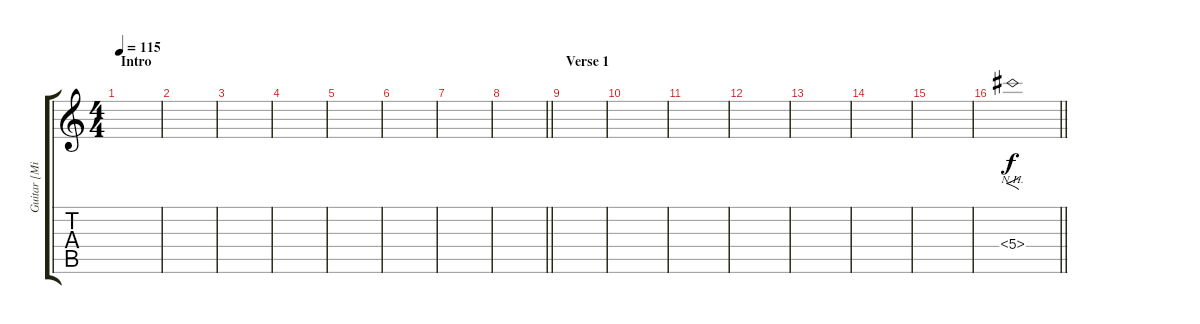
\track ("Guitar [Mike Shinoda]" "Guitar [Mi") {instrument overdrivenguitar}
\staff {score tabs}
\tuning (Eb4 Bb3 Gb3 Db3 Ab2 Db2) {hide}
\ts (4 4)
\section ("" "Intro")
\tempo 115
\clef g2
\ks c
|
|
|
|
|
|
|
\barLineRight lightlight
|
\section ("" "Verse 1")
|
|
|
|
|
|
|
\barLineRight lightlight
5.4{nh}.1{f volume 16}
